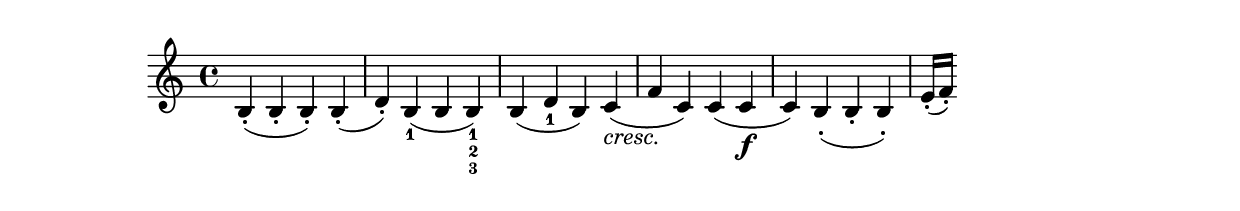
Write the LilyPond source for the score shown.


\header {

    texidoc = "A slur avoids collisions with scripts.  Only articulations
    go inside the slur, dynamic markings, fingerings texts etc. go outside
    of slur.

    For different configurations, the scripts can be moved manually."
    }

\version "2.6.0"
\layout {
    raggedright = ##t
}
\relative
{
    b4-.( b-. b-.)
    b(-.  d-.)

    b_1( b b_1_2_3)
    %% Allow Fingering to go inside slur.
    \override Fingering #'inside-slur = ##t
    b( d_1 b)
    c_\markup { \italic {"cresc."}}( f c)
    c( c\f c)
    \once \override Script #'padding = #1.2
    b-.( b-.
    \once \override Script #'padding = #1.2
    b-.)
    e='16[-.( f-.)]
}
